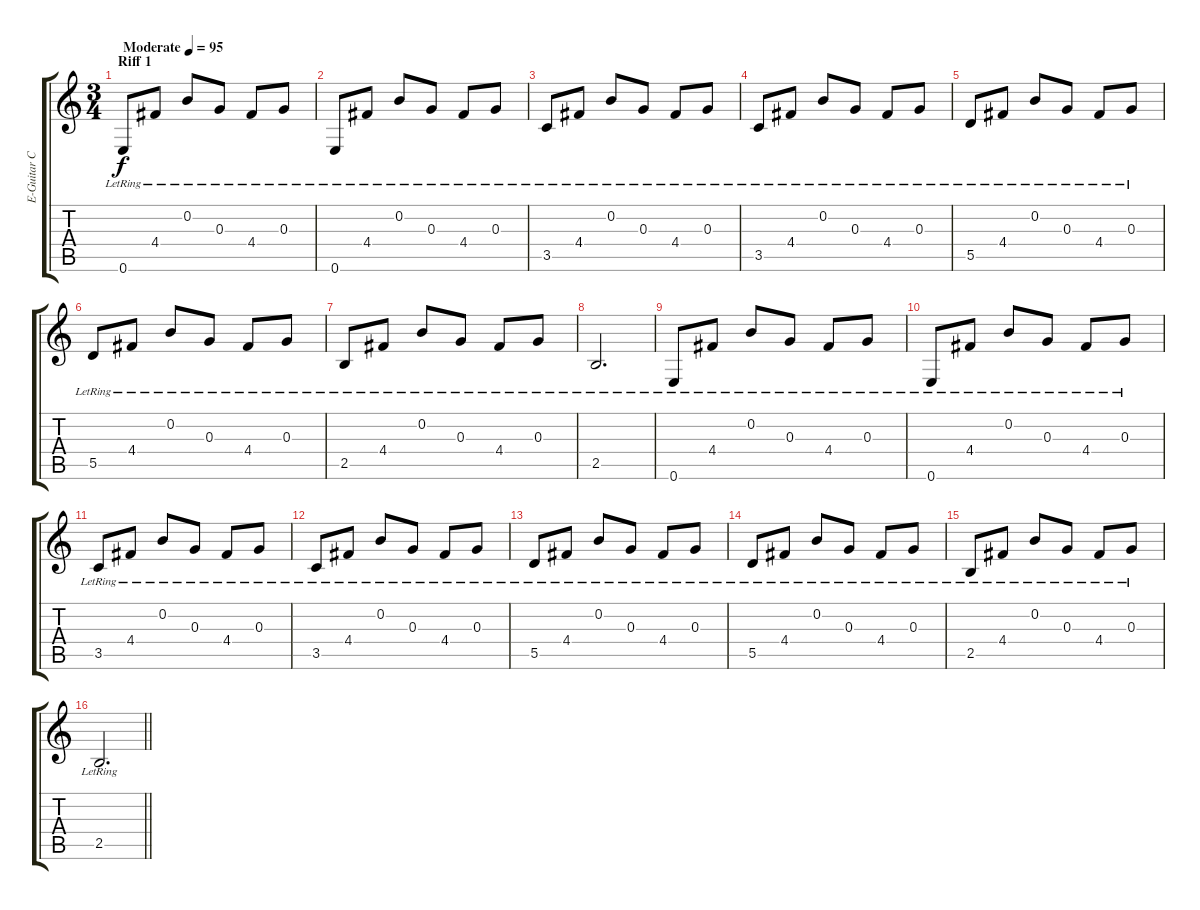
\track ("E-Guitar Clean" "E-Guitar C") {instrument electricguitarclean}
\staff {score tabs}
\tuning (E4 B3 G3 D3 A2 E2) {hide}
\ts (3 4)
\section ("" "Riff 1")
\tempo (95 "Moderate")
\clef g2
\ks c
0.6{lr}.8{dy f instrument electricguitarclean} 4.4{lr}.8 0.2{lr}.8 0.3{lr}.8 4.4{lr}.8 0.3{lr}.8 |
0.6{lr}.8 4.4{lr}.8 0.2{lr}.8 0.3{lr}.8 4.4{lr}.8 0.3{lr}.8 |
3.5{lr}.8 4.4{lr}.8 0.2{lr}.8 0.3{lr}.8 4.4{lr}.8 0.3{lr}.8 |
3.5{lr}.8 4.4{lr}.8 0.2{lr}.8 0.3{lr}.8 4.4{lr}.8 0.3{lr}.8 |
5.5{lr}.8 4.4{lr}.8 0.2{lr}.8 0.3{lr}.8 4.4{lr}.8 0.3{lr}.8 |
5.5{lr}.8 4.4{lr}.8 0.2{lr}.8 0.3{lr}.8 4.4{lr}.8 0.3{lr}.8 |
2.5{lr}.8 4.4{lr}.8 0.2{lr}.8 0.3{lr}.8 4.4{lr}.8 0.3{lr}.8 |
2.5{lr}.2{d} |
0.6{lr}.8 4.4{lr}.8 0.2{lr}.8 0.3{lr}.8 4.4{lr}.8 0.3{lr}.8 |
0.6{lr}.8 4.4{lr}.8 0.2{lr}.8 0.3{lr}.8 4.4{lr}.8 0.3{lr}.8 |
3.5{lr}.8 4.4{lr}.8 0.2{lr}.8 0.3{lr}.8 4.4{lr}.8 0.3{lr}.8 |
3.5{lr}.8 4.4{lr}.8 0.2{lr}.8 0.3{lr}.8 4.4{lr}.8 0.3{lr}.8 |
5.5{lr}.8 4.4{lr}.8 0.2{lr}.8 0.3{lr}.8 4.4{lr}.8 0.3{lr}.8 |
5.5{lr}.8 4.4{lr}.8 0.2{lr}.8 0.3{lr}.8 4.4{lr}.8 0.3{lr}.8 |
2.5{lr}.8 4.4{lr}.8 0.2{lr}.8 0.3{lr}.8 4.4{lr}.8 0.3{lr}.8 |
\barLineRight lightlight
2.5{lr}.2{d}
